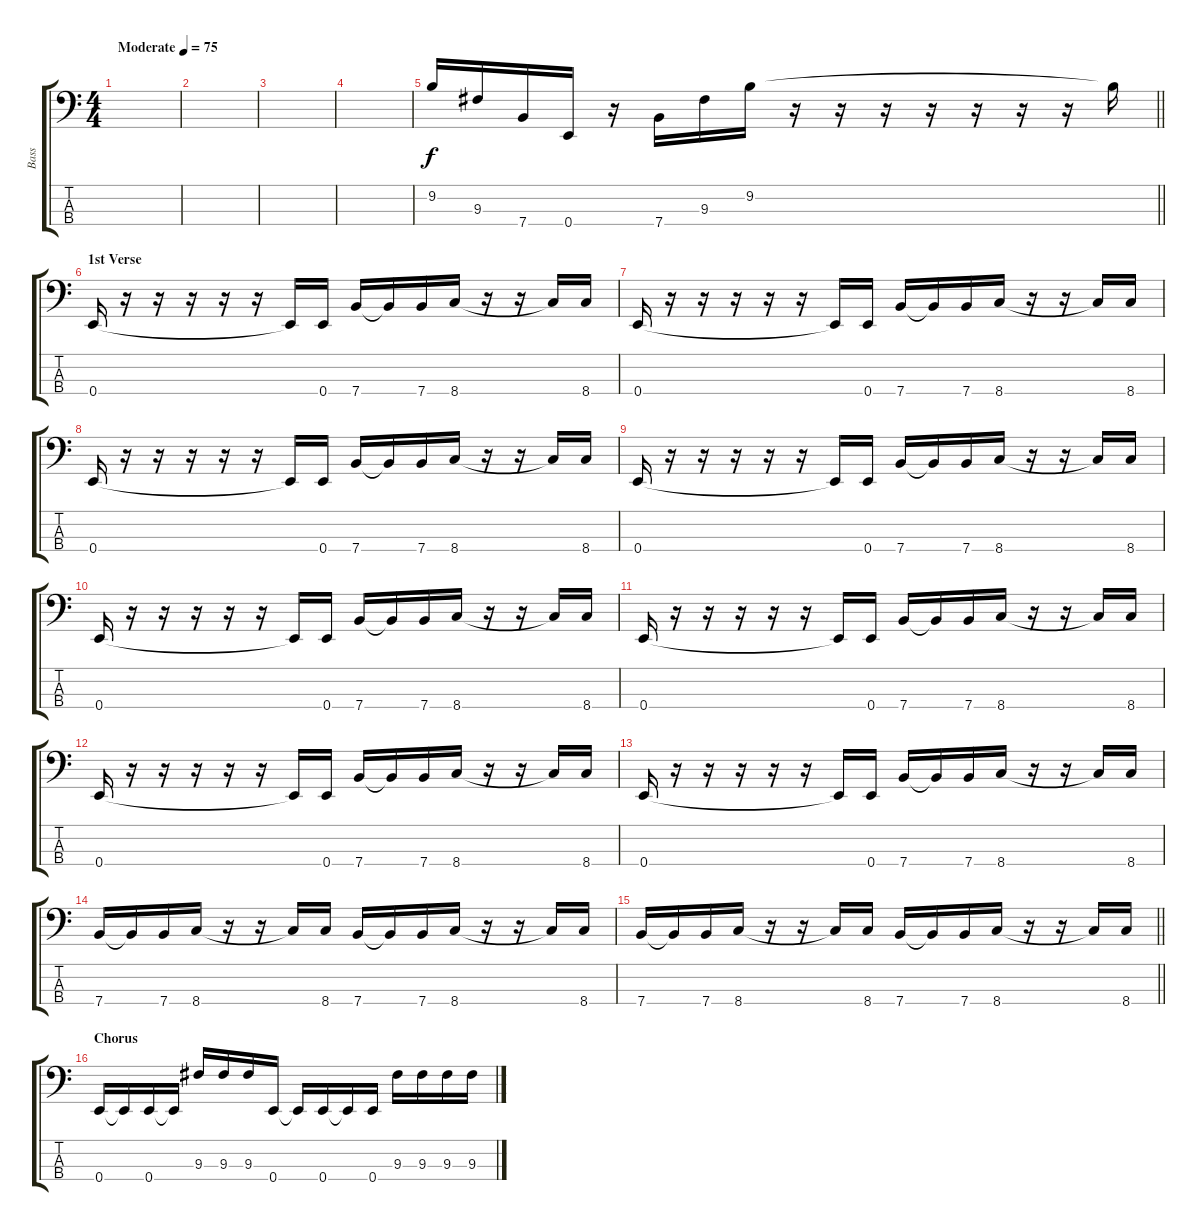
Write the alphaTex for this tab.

\track ("Bass" "Bass") {instrument electricbassfinger}
\staff {score tabs}
\tuning (G2 D2 A1 E1) {hide}
\ts (4 4)
\tempo (75 "Moderate")
\clef f4
\ks c
|
|
|
|
\barLineRight lightlight
9.2.16 9.3.16 7.4.16 0.4.16 r.16 7.4.16 9.3.16 9.2.16 r.16 r.16 r.16 r.16 r.16 r.16 r.16 9.2{t}.16 |
\section ("" "1st Verse")
0.4.16 r.16 r.16 r.16 r.16 r.16 0.4{t}.16 0.4.16 7.4.16 7.4{t}.16 7.4.16 8.4.16 r.16 r.16 8.4{t}.16 8.4.16 |
0.4.16 r.16 r.16 r.16 r.16 r.16 0.4{t}.16 0.4.16 7.4.16 7.4{t}.16 7.4.16 8.4.16 r.16 r.16 8.4{t}.16 8.4.16 |
0.4.16 r.16 r.16 r.16 r.16 r.16 0.4{t}.16 0.4.16 7.4.16 7.4{t}.16 7.4.16 8.4.16 r.16 r.16 8.4{t}.16 8.4.16 |
0.4.16 r.16 r.16 r.16 r.16 r.16 0.4{t}.16 0.4.16 7.4.16 7.4{t}.16 7.4.16 8.4.16 r.16 r.16 8.4{t}.16 8.4.16 |
0.4.16 r.16 r.16 r.16 r.16 r.16 0.4{t}.16 0.4.16 7.4.16 7.4{t}.16 7.4.16 8.4.16 r.16 r.16 8.4{t}.16 8.4.16 |
0.4.16 r.16 r.16 r.16 r.16 r.16 0.4{t}.16 0.4.16 7.4.16 7.4{t}.16 7.4.16 8.4.16 r.16 r.16 8.4{t}.16 8.4.16 |
0.4.16 r.16 r.16 r.16 r.16 r.16 0.4{t}.16 0.4.16 7.4.16 7.4{t}.16 7.4.16 8.4.16 r.16 r.16 8.4{t}.16 8.4.16 |
0.4.16 r.16 r.16 r.16 r.16 r.16 0.4{t}.16 0.4.16 7.4.16 7.4{t}.16 7.4.16 8.4.16 r.16 r.16 8.4{t}.16 8.4.16 |
7.4.16 7.4{t}.16 7.4.16 8.4.16 r.16 r.16 8.4{t}.16 8.4.16 7.4.16 7.4{t}.16 7.4.16 8.4.16 r.16 r.16 8.4{t}.16 8.4.16 |
\barLineRight lightlight
7.4.16 7.4{t}.16 7.4.16 8.4.16 r.16 r.16 8.4{t}.16 8.4.16 7.4.16 7.4{t}.16 7.4.16 8.4.16 r.16 r.16 8.4{t}.16 8.4.16 |
\section ("" "Chorus")
0.4.16 0.4{t}.16 0.4.16 0.4{t}.16 9.3.16 9.3.16 9.3.16 0.4.16 0.4{t}.16 0.4.16 0.4{t}.16 0.4.16 9.3.16 9.3.16 9.3.16 9.3.16
